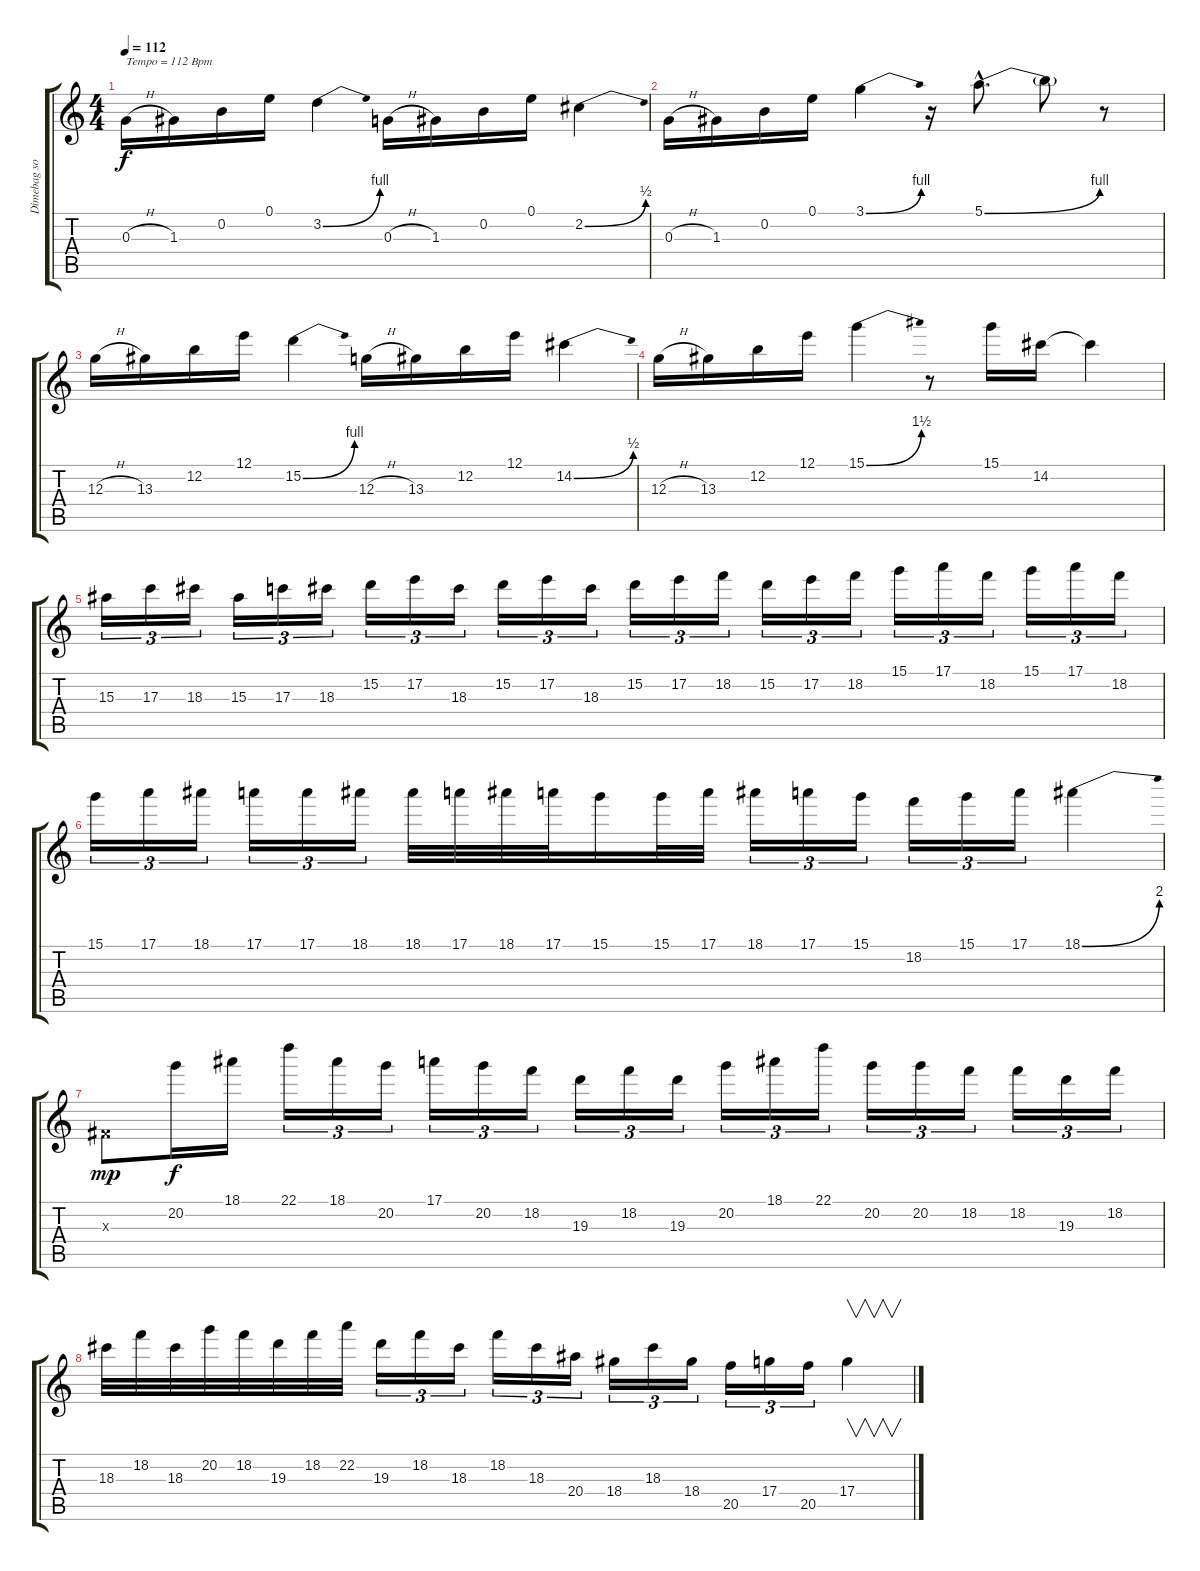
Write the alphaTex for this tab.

\track ("Dimebag solo" "Dimebag so") {instrument distortionguitar}
\staff {score tabs}
\tuning (E4 B3 G3 D3 A2 E2) {hide}
\ts (4 4)
\tempo 112
\clef g2
\ks c
0.3{h}.16{txt "Tempo = 112 Bpm" dy f instrument distortionguitar} 1.3.16 0.2.16 0.1.16 3.2{be (bend 0 0 60 4)}.4 0.3{h}.16 1.3.16 0.2.16 0.1.16 2.2{be (bend 0 0 60 2)}.4 |
0.3{h}.16 1.3.16 0.2.16 0.1.16 3.1{be (bend 0 0 60 4)}.4 r.16 5.1{be (bend 0 0 60 4) hac}.8{d} 5.1{t}.8 r.8 |
12.3{h}.16 13.3.16 12.2.16 12.1.16 15.2{be (bend 0 0 60 4)}.4 12.3{h}.16 13.3.16 12.2.16 12.1.16 14.2{be (bend 0 0 60 2)}.4 |
12.3{h}.16 13.3.16 12.2.16 12.1.16 15.1{be (bend 0 0 60 6)}.4 r.8 15.1.16 14.2.16 14.2{t}.4 |
15.3.16{tu (3 2)} 17.3.16{tu (3 2)} 18.3.16{tu (3 2)} 15.3.16{tu (3 2)} 17.3.16{tu (3 2)} 18.3.16{tu (3 2)} 15.2.16{tu (3 2)} 17.2.16{tu (3 2)} 18.3.16{tu (3 2)} 15.2.16{tu (3 2)} 17.2.16{tu (3 2)} 18.3.16{tu (3 2)} 15.2.16{tu (3 2)} 17.2.16{tu (3 2)} 18.2.16{tu (3 2)} 15.2.16{tu (3 2)} 17.2.16{tu (3 2)} 18.2.16{tu (3 2)} 15.1.16{tu (3 2)} 17.1.16{tu (3 2)} 18.2.16{tu (3 2)} 15.1.16{tu (3 2)} 17.1.16{tu (3 2)} 18.2.16{tu (3 2)} |
15.1.16{tu (3 2)} 17.1.16{tu (3 2)} 18.1.16{tu (3 2)} 17.1.16{tu (3 2)} 17.1.16{tu (3 2)} 18.1.16{tu (3 2)} 18.1.32 17.1.32 18.1.32 17.1.32 15.1.16 15.1.32 17.1.32 18.1.16{tu (3 2)} 17.1.16{tu (3 2)} 15.1.16{tu (3 2)} 18.2.16{tu (3 2)} 15.1.16{tu (3 2)} 17.1.16{tu (3 2)} 18.1{be (bend 0 0 60 8)}.4 |
-1.3{x}.8{dy mp} 20.2.16{dy f} 18.1.16 22.1.16{tu (3 2)} 18.1.16{tu (3 2)} 20.2.16{tu (3 2)} 17.1.16{tu (3 2)} 20.2.16{tu (3 2)} 18.2.16{tu (3 2)} 19.3.16{tu (3 2)} 18.2.16{tu (3 2)} 19.3.16{tu (3 2)} 20.2.16{tu (3 2)} 18.1.16{tu (3 2)} 22.1.16{tu (3 2)} 20.2.16{tu (3 2)} 20.2.16{tu (3 2)} 18.2.16{tu (3 2)} 18.2.16{tu (3 2)} 19.3.16{tu (3 2)} 18.2.16{tu (3 2)} |
18.3.32 18.2.32 18.3.32 20.2.32 18.2.32 19.3.32 18.2.32 22.2.32 19.3.16{tu (3 2)} 18.2.16{tu (3 2)} 18.3.16{tu (3 2)} 18.2.16{tu (3 2)} 18.3.16{tu (3 2)} 20.4.16{tu (3 2)} 18.4.16{tu (3 2)} 18.3.16{tu (3 2)} 18.4.16{tu (3 2)} 20.5.16{tu (3 2)} 17.4.16{tu (3 2)} 20.5.16{tu (3 2)} 17.4.4{v}
